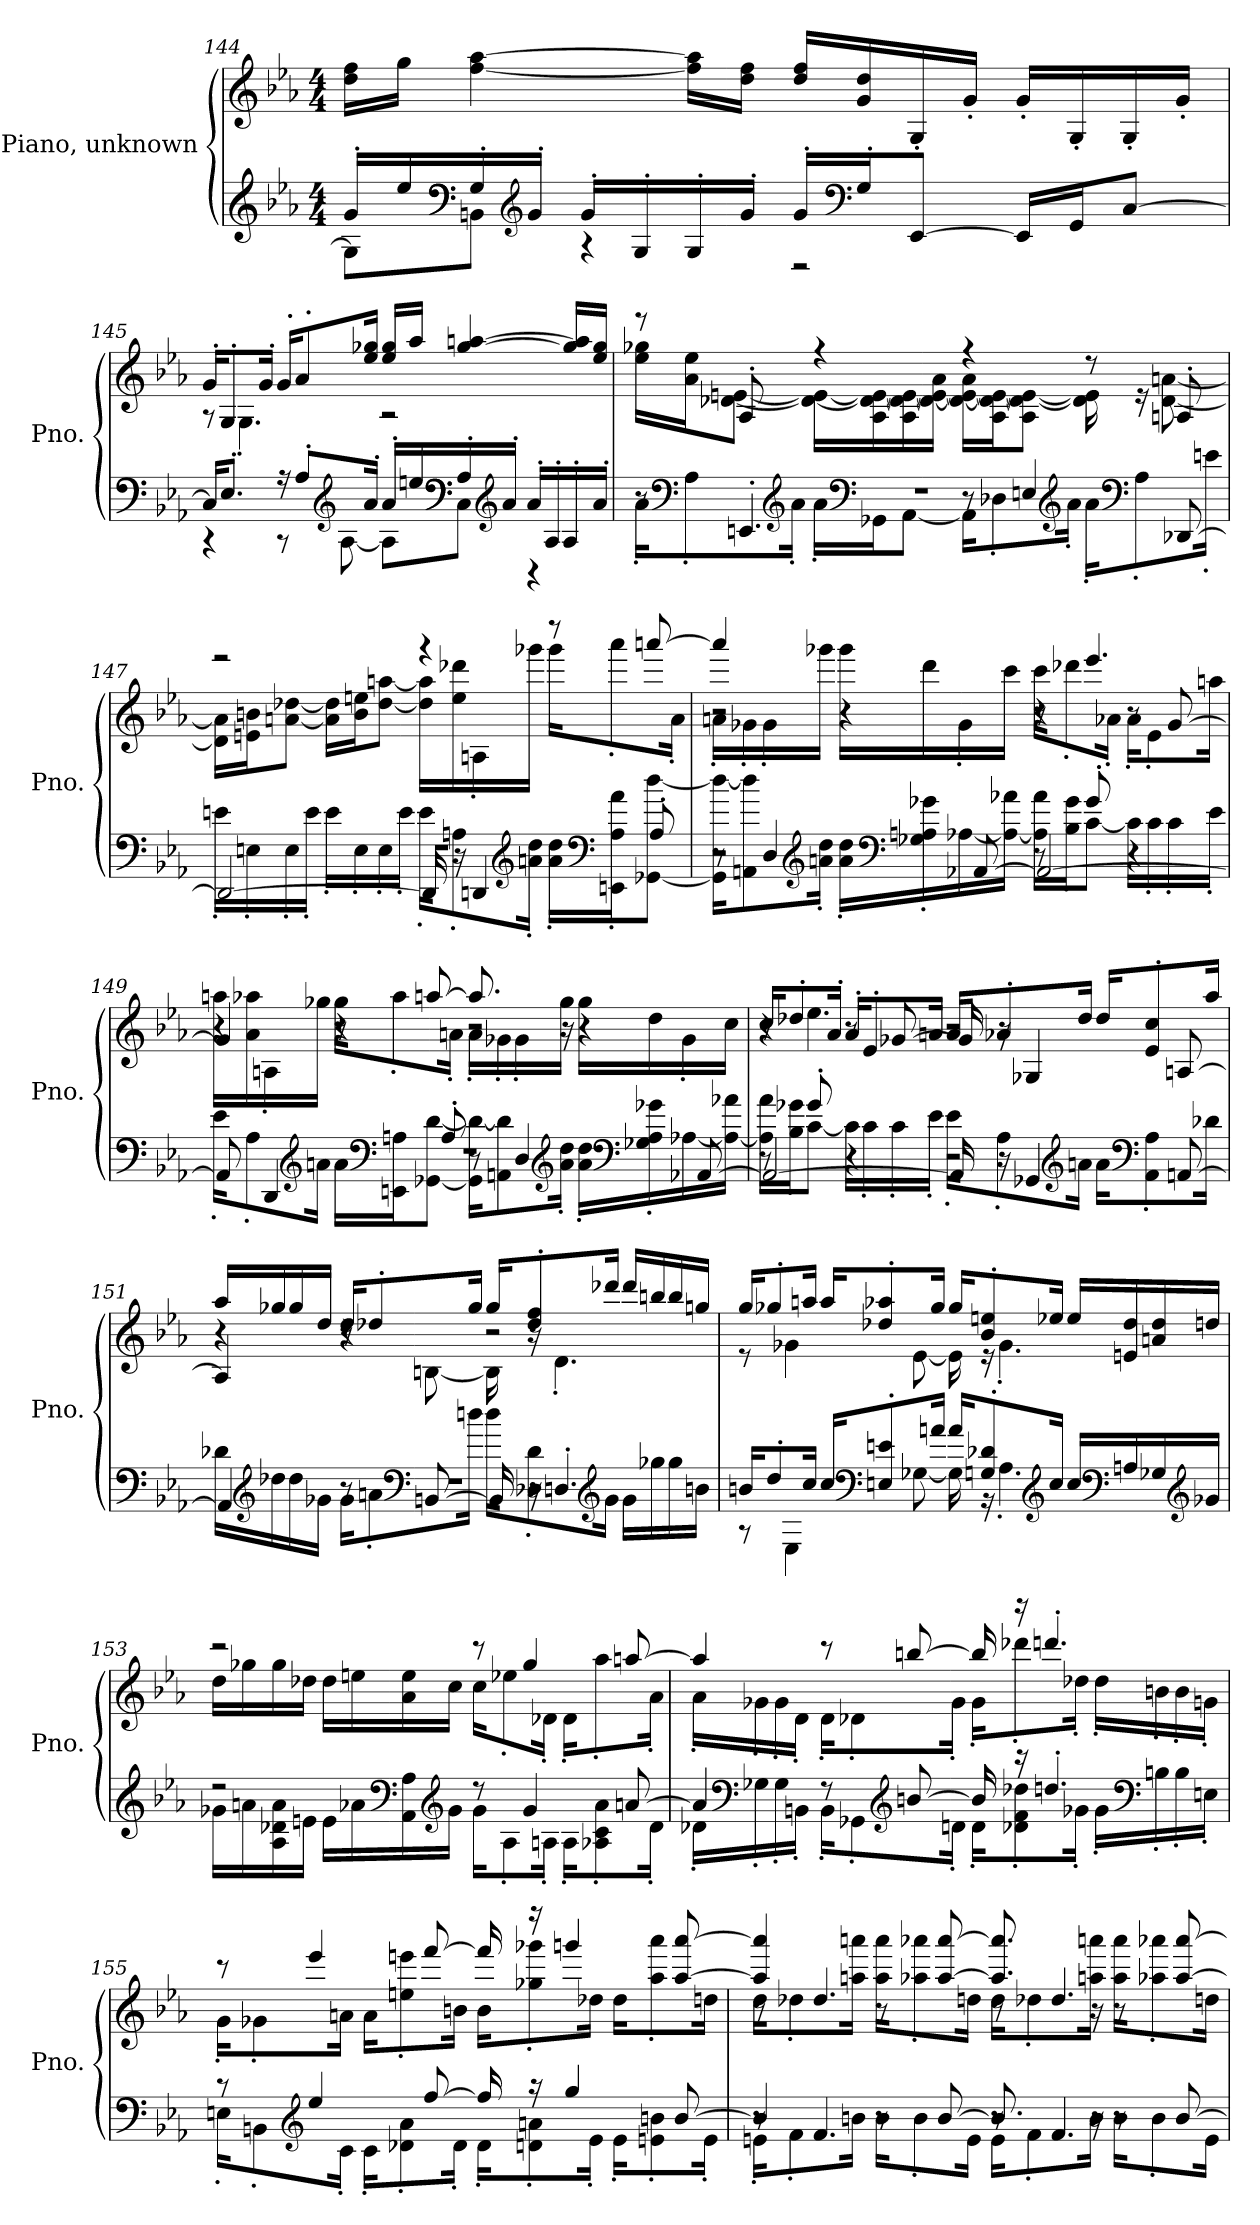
**kern	**kern
*part1	*part1
*staff2	*staff1
*I"Piano, unknown	*
*I'Pno.	*
!!LO:LB:g=z
*clefG2	*clefG2
*k[b-e-a-]	*k[b-e-a-]
*M4/4	*M4/4
=144	=144
*^	*
16g'/LL	8G\L]	16dd\ 16ff\LL
16ee-/	.	16gg\JJ
*clefF4	*	*
16G'/	8BBn\J	[4ff\ [4aa-\
*clefG2	*	*
16g'/JJ	.	.
16g'/LL	4r	.
16G'/	.	.
16G'/	.	16ff\] 16aa-\]LL
16g'/JJ	.	16dd\ 16ff\JJ
16g'/LL	2r	16dd/ 16ff/LL
*clefF4	*	*
16G'/J	.	16g/ 16dd/
[8EE-/J	.	16G'/
.	.	16g'/JJ
16EE-/LL]	.	16g'/LL
16GG/J	.	16G'/
[8C/J	.	16G'/
.	.	16g'/JJ
!!LO:LB:g=z
=145	=145	=145
*	*	*^
16C/KL]	4r	16g'/KL	8r
8.E-'/J	.	8G'/	.
.	.	.	4.G'\
.	.	16g'/Jk	.
16r	8r	16g'/KL	.
8A-'/L	.	8a-'/	.
*clefG2	*	*	*
.	[8A-\	.	.
16a-'/Jk	.	16ee-/ 16gg-X/Jk	.
16a-'/LL	8A-\L]	16ee-/ 16gg-/LL	2r
16een/	.	16aa-/JJ	.
*clefF4	*	*	*
16A-'/	8C\J	[4gg-/ [4aan/	.
*clefG2	*	*	*
16a-'/JJ	.	.	.
16a-'/LL	4r	.	.
16A-'/	.	.	.
16A-'/	.	16gg-/] 16aa/]LL	.
16a-'/JJ	.	16ee-/ 16gg-/JJ	.
!!LO:LB:g=z	!!
=146	=146	=146	=146
*	*^	*	*
1r	16a-'\KL	8r	8r	16ee-\ 16gg-X\LL
*clefF4	*	*	*	*
.	8A-'\	.	.	16a-\ 16ee-\J
.	.	4.EEn'/	8A-'/	[8d-X\ [8en\J
*clefG2	*	*	*	*
.	16a-'\Jk	.	.	.
.	16a-'\LL	.	4r	16d-\_ 16e\_LL
*clefF4	*	*	*	*
.	16GG-X\J	.	.	16A-\ 16d-\_ 16e\_
.	[8AA-\J	.	.	16A-\ 16d-\_ 16e\_
.	.	.	.	16d-\_ 16e\_ 16a-\JJ
.	16AA-\KL]	8r	4r	16d-\_ 16e\_ 16a-\LL
.	8D-X'\	.	.	16A-\ 16d-\_ 16e\_J
.	.	4En/	.	8A-\ 8d-\_ 8e\_J
*clefG2	*	*	*	*
.	16a-'\Jk	.	.	.
.	16a-'\KL	.	8r	16d-\] 16e\]
*clefF4	*	*	*	*
.	8A-'\	.	.	16r
.	.	[8DD-X/	8An'/	[8d-\ [8an\
.	16en'\Jk	.	.	.
!!LO:PB:g=z	!!
=147	=147	=147	=147	=147
1r	16en'\LL	2DD-/_	2r	16d-\] 16a\]LL
.	16En'\	.	.	16en\ 16bn\J
.	16E'\	.	.	[8an\ [8dd-X\J
.	16e'\JJ	.	.	.
.	16e'\LL	.	.	16a\] 16dd-\]LL
.	16E'\	.	.	16b\ 16een\J
.	16E'\	.	.	[8dd-\ [8aan\J
.	16e'\JJ	.	.	.
.	16e'\KL	16DD-/]	4r	16dd-\] 16aa\]LL
.	8An'\	16r	.	16ee\ 16ddd-X\
.	.	4DDn/	.	16An'\
*clefG2	*	*	*	*
.	16an\' 16dd\'Jk	.	.	16ggg-X\JJ
.	16a\' 16dd\'LL	.	8r	16ggg-\KL
*clefF4	*	*	*	*
.	16EEn\' 16A\' 16a\'J	.	.	8aaa-'\
.	[8GG-X\ [8dd\J	8A'/	[8aaan/	.
.	.	.	.	16a'\Jk
!!LO:LB:g=z
=148	=148	=148	=148	=148
*	*	*	*	*^
2r	16GG-\] 16dd\_KL	8r	4aaa/]	16an'\LL	2r
.	8AAn\ 8dd\]	.	.	16g-X'\	.
.	.	4D/	.	16g-'\	.
*clefG2	*	*	*	*	*
.	16an\' 16dd\'Jk	.	.	16ggg-X\JJ	.
.	16a\' 16dd\'LL	.	4r	16ggg-\LL	.
*clefF4	*	*	*	*	*
.	16G-X\' 16An\' 16g-X\'	.	.	16ddd\	.
.	[16A-X\	[8AA-X/	.	16g-'\	.
.	16A-\_ 16a-X\JJ	.	.	16ccc\JJ	.
8r	16A-\] 16a-\LL	2AA-/_	8r	16ccc\KL	4r
.	16B-\' 16g-\'J	.	.	8ddd-X'\	.
8g-'/	[8c\J	.	4.eee-/	.	.
.	.	.	.	16a-X'\Jk	.
4r	16c\LL]	.	.	16a-'\KL	8r
.	16c'\	.	.	8e-'\	.
.	16c'\	.	.	.	[8g-/
.	16e-'\JJ	.	.	16aan\Jk	.
!!LO:LB:g=z	!!	!!
=149	=149	=149	=149	=149	=149
1r	16e-'\KL	8AA-/]	4r	16aan\LL	4g-/]
.	8A-'\	.	.	16a-\ 16aa-X\	.
.	.	4DD/	.	16An'\	.
*clefG2	*	*	*	*	*
.	16an\Jk	.	.	16gg-X\JJ	.
.	16a\LL	.	8r	16gg-\KL	4r
*clefF4	*	*	*	*	*
.	16EEn\ 16An\J	.	.	8aa-'\	.
.	[8GG-X\ [8d\J	8A'/	[8aan/	.	.
.	.	.	.	16an'\Jk	.
.	16GG-\] 16d\_KL	8r	8.aa/]	16a'\LL	2r
.	8AAn\ 8d\]	.	.	16g-X'\	.
.	.	4D/	.	16g-'\	.
*clefG2	*	*	*	*	*
.	16a\' 16dd\'Jk	.	16r	16gg-\JJ	.
.	16a\' 16dd\'LL	.	4r	16gg-\LL	.
*clefF4	*	*	*	*	*
.	16G-X\' 16A\' 16g-X\'	.	.	16dd\	.
.	[16A-X\	[8AA-X/	.	16g-'\	.
.	16A-\_ 16a-X\JJ	.	.	16cc\JJ	.
!!LO:LB:g=z	!!	!!
=150	=150	=150	=150	=150	=150
8r	16A-\] 16a-\LL	2AA-/_	16cc/KL	8r	4r
.	16B-\' 16g-X\'J	.	8dd-X'/	.	.
8g-'/	[8c\J	.	.	4.ee-\	.
.	.	.	16a-'/Jk	.	.
4r	16c\LL]	.	16a-'/KL	.	8r
.	16c'\	.	8e-'/	.	.
.	16c'\	.	.	.	[8g-X/
.	16e-'\JJ	.	16an/Jk	.	.
2r	16e-'\KL	16AA-/]	16a/KL	2r	16g-/]
.	8A-'\	16r	8a-X'/	.	16r
.	.	4GG-X/	.	.	4G-X/
*clefG2	*	*	*	*	*
.	16an\Jk	.	16dd-/Jk	.	.
.	16a\KL	.	16dd-/KL	.	.
*clefF4	*	*	*	*	*
.	8AA-\' 8A-\'	.	8e-/' 8cc/'	.	.
.	.	[8AAn/	.	.	[8An/
.	16d-X\Jk	.	16aa-/Jk	.	.
!!LO:LB:g=z	!!	!!
=151	=151	=151	=151	=151	=151
1r	16d-X\LL	4AA/]	16aa-/LL	4r	4A/]
*clefG2	*	*	*	*	*
.	16dd-X\	.	16gg-X/	.	.
.	16dd-\	.	16gg-/	.	.
.	16g-X\JJ	.	16dd/JJ	.	.
.	16g-\KL	8r	16dd/KL	8r	4r
.	8an'\	.	8dd-X'/	.	.
*clefF4	*	*	*	*	*
.	.	[8BBn/	.	[8Bn\	.
.	16ddn\Jk	.	16gg-/Jk	.	.
.	16dd\KL	16BB/]	16gg-/KL	16B\]	2r
.	8D-X\' 8d-\'	16r	8dd-/' 8ff/'	16r	.
.	.	4.Dn'/	.	4.d'\	.
*clefG2	*	*	*	*	*
.	16g-\Jk	.	16ddd-X/Jk	.	.
.	16g-\LL	.	16ddd-/LL	.	.
.	16gg-X\	.	16bbn/	.	.
.	16gg-\	.	16bb/	.	.
.	16bn\JJ	.	16ggn/JJ	.	.
*	*v	*v	*	*	*
*	*	*	*v	*v
!!LO:LB:g=z
=152	=152	=152	=152
16bn/KL	8r	16gg/KL	8r
8dd'/	.	8gg-X'/	.
.	4E-\	.	4g-X\
16cc/Jk	.	16aan/Jk	.
16cc/KL	.	16aa/KL	.
*clefF4	*	*	*
8En/' 8en/'	.	8dd-X/' 8aa-X/'	.
.	[8G-X\	.	[8e-\
16an/Jk	.	16gg-/Jk	.
16a/KL	16G-\]	16gg-/KL	16e-\]
8Gn/' 8d-X/'	16r	8b-/' 8een/'	16r
.	4.A-'\	.	4.g-'\
*clefG2	*	*	*
16cc/Jk	.	16ee-X/Jk	.
16cc/LL	.	16ee-/LL	.
*clefF4	*	*	*
16An/	.	16en/ 16dd-/	.
16G-X/	.	16an/ 16dd-/	.
*clefG2	*	*	*
16g-X/JJ	.	16ddn/JJ	.
!!LO:PB:g=z	!!
=153	=153	=153	=153
2r	16g-X\LL	2r	16dd\LL
.	16an\	.	16gg-X\
.	16A-\ 16d-X\ 16a\	.	16gg-\
.	16en\JJ	.	16dd-X\JJ
.	16e\LL	.	16dd-\LL
.	16a-X\	.	16een\
*clefF4	*	*	*
.	16AA-\ 16A-\	.	16a-\ 16ee\
*clefG2	*	*	*
.	16g-\JJ	.	16cc\JJ
8r	16g-\KL	8r	16cc\KL
.	8A-'\	.	8ee-X'\
4g-/	.	4gg-/	.
.	16An'\Jk	.	16d-X'\Jk
.	16A'\KL	.	16d-'\KL
.	8A-X\' 8c\' 8a-\'	.	8aa-'\
[8an/	.	[8aan/	.
.	16d-'\Jk	.	16a-'\Jk
!!LO:LB:g=z	!!
=154	=154	=154	=154
4a/]	16d-X'\LL	4aa/]	16a-'\LL
*clefF4	*	*	*
.	16G-X'\	.	16g-X'\
.	16G-'\	.	16g-'\
.	16BBn'\JJ	.	16d'\JJ
8r	16BB'\KL	8r	16d'\KL
.	8GG-X'\	.	8d-X'\
*clefG2	*	*	*
[8bn/	.	[8bbn/	.
.	16dn'\Jk	.	16g-'\Jk
16b/]	16d'\KL	16bb/]	16g-'\KL
16r	8d-X\' 8f\' 8dd-X\'	16r	8ddd-X'\
4.ddn'/	.	4.dddn'/	.
.	16g-X'\Jk	.	16dd-X'\Jk
.	16g-'\LL	.	16dd-'\LL
*clefF4	*	*	*
.	16Bn'\	.	16bn'\
.	16B'\	.	16b'\
.	16En'\JJ	.	16gn'\JJ
!!LO:LB:g=z	!!
=155	=155	=155	=155
8r	16En'\KL	8r	16g'\KL
.	8BBn'\	.	8g-X'\
*clefG2	*	*	*
4ee-/	.	4eee-/	.
.	16c'\Jk	.	16an\Jk
.	16c'\KL	.	16a\KL
.	8d-X\' 8a-\'	.	8een\' 8eeen\'
[8ff/	.	[8fff/	.
.	16d-'\Jk	.	16bn\Jk
16ff/]	16d-'\KL	16fff/]	16b\KL
16r	8dn\' 8an\'	16r	8gg-X\' 8ggg-X\'
4gg/	.	4gggn/	.
.	16e-'\Jk	.	16dd-X\Jk
.	16e-'\KL	.	16dd-\KL
.	8en\' 8bn\'	.	8aa-\' 8aaa-\'
[8b/	.	[8aa-/ [8aaa-/	.
.	16e'\Jk	.	16ddn\Jk
!!LO:LB:g=z
=156	=156	=156	=156
*	*^	*	*^
4b/]	16en'\KL	8r	4aa-/] 4aaa-/]	16dd\KL	8r
.	8f'\	.	.	8dd-X'\	.
.	.	4.f/	.	.	4.dd-/
.	16bn\Jk	.	.	16aan\ 16aaan\Jk	.
8r	16b\KL	.	8r	16aa\ 16aaa\KL	.
.	8b'\	.	.	8aa-X\' 8aaa-X\'	.
[8b/	.	.	[8aa-/ [8aaa-/	.	.
.	16e\Jk	.	.	16ddn\Jk	.
8.b/]	16e\KL	8r	8.aa-/] 8.aaa-/]	16dd\KL	8r
.	8f'\	.	.	8dd-X'\	.
.	.	4.f/	.	.	4.dd-/
16r	16b\Jk	.	16r	16aan\ 16aaan\Jk	.
8r	16b\KL	.	8r	16aa\ 16aaa\KL	.
.	8b'\	.	.	8aa-X\' 8aaa-X\'	.
[8b/	.	.	[8aa-/ [8aaa-/	.	.
.	16e\Jk	.	.	16ddn\Jk	.
*v	*v	*v	*	*	*
*	*v	*v	*v
=	=
*-	*-
